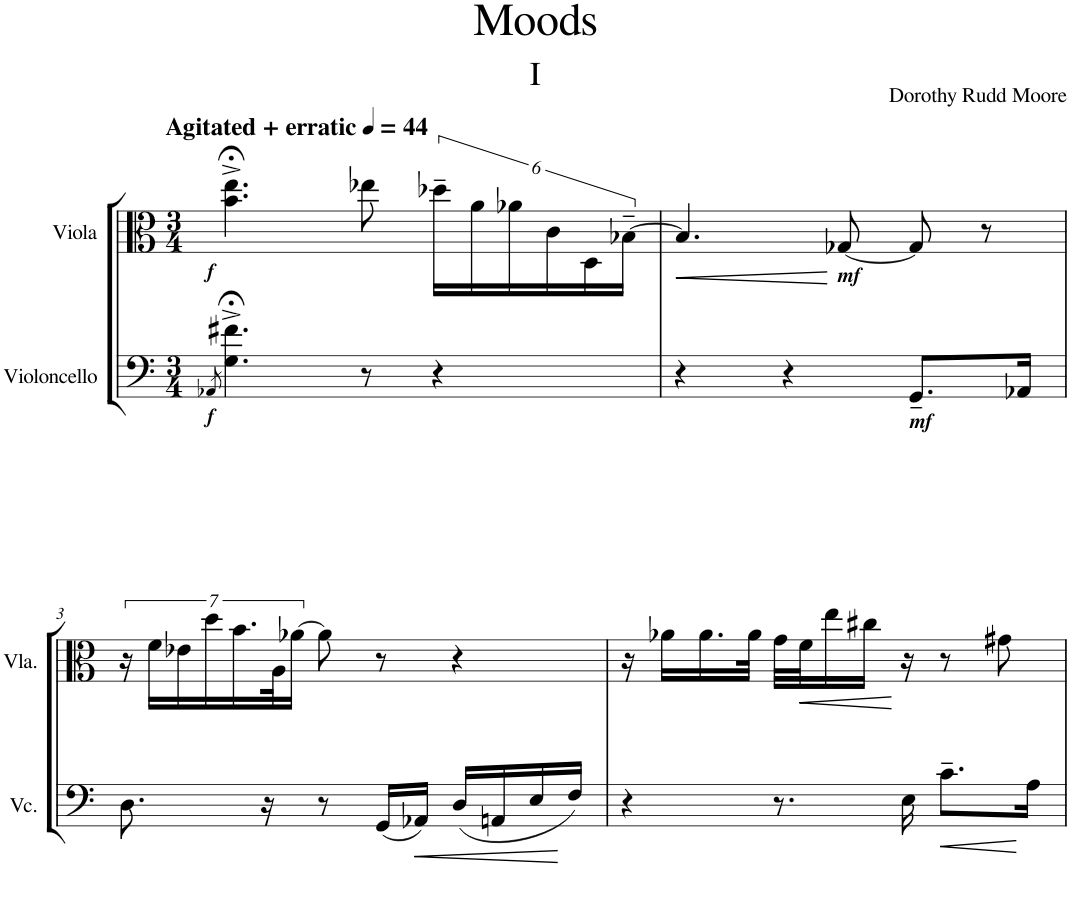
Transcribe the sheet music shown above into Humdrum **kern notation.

**kern	**dynam	**kern	**dynam
*part2	*part2	*part1	*part1
*staff2	*staff2	*staff1	*staff1
*I"Violoncello	*	*I"Viola	*
*I'Vc.	*	*I'Vla.	*
*clefF4	*	*clefC3	*
*k[]	*	*k[]	*
*M3/4	*	*M3/4	*
*MM44	*	*MM44	*
=1	=1	=1	=1
8qAA-X/	.	.	.
!	!	!LO:TX:a:B:t=Agitated + erratic	!
!	!	!LO:TX:b:Bi:t=f	!
!LO:TX:b:Bi:t=f	!	!	!
4.G\;<^ 4.f#X\;<^	.	4.b\;<^ 4.ee\;<^	.
8r	.	8ee-X\	.
4r	.	24dd-X~\LL	.
.	.	24a\	.
.	.	24a-X\	.
.	.	24c\	.
.	.	24D\	.
.	.	[24B-X~>\JJ	.
=2	=2	=2	=2
!	!	!	!LO:HP:b
4r	.	4.B-/]	<
4r	.	.	.
!	!	!LO:TX:b:Bi:t=mf	!
.	.	[8G-X/	[
!LO:TX:b:Bi:t=mf	!	!	!
8.GG~/L	.	8G-/]	.
.	.	8r	.
16AA-X/Jk	.	.	.
!!LO:LB:g=z
=3	=3	=3	=3
8.D\	.	28r	.
.	.	28f\LL	.
.	.	28e-X\	.
.	.	28dd\	.
.	.	28.b\	.
16r	.	.	.
.	.	56A\K	.
.	.	[28a-X\JJ	.
8r	.	8a-\]	.
(16GG/LL	.	8r	.
!	!LO:HP:b	!	!
16AA-X/JJ)	<	.	.
(16D/LL	.	4r	.
16AAn/	.	.	.
16E/	.	.	.
16F/JJ)	[	.	.
=4	=4	=4	=4
4r	.	16r	.
.	.	16a-X\LL	.
.	.	16.a-\	.
.	.	32a-\JJk	.
8.r	.	32g\LLL	.
!	!	!	!LO:HP:b
.	.	32f\J	<
.	.	16ee\	.
.	.	16cc#X\JJ	.
16E\	.	16r	[
!	!LO:HP:b	!	!
8.c~\L	<	8r	.
.	.	8g#X\	.
16A\Jk	[	.	.
=	=	=	=
*-	*-	*-	*-
